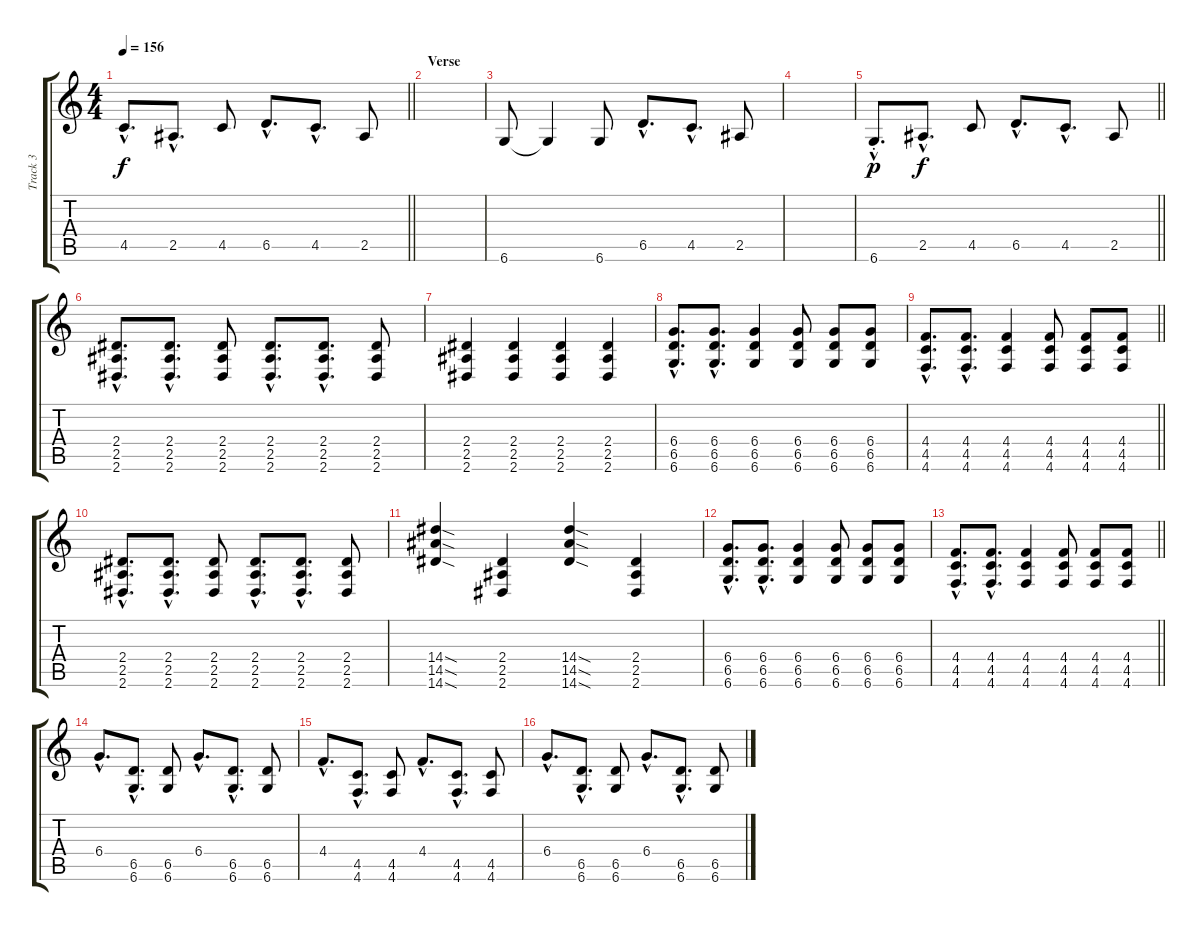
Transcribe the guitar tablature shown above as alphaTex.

\track ("Track 3" "Track 3") {instrument electricguitarclean}
\staff {score tabs}
\tuning (Eb4 Bb3 Gb3 Db3 Ab2 Db2) {hide}
\ts (4 4)
\tempo 156
\clef g2
\barLineRight lightlight
\ks c
4.5{hac}.8{d dy f} 2.5{hac}.8{d} 4.5.8 6.5{hac}.8{d} 4.5{hac}.8{d} 2.5.8 |
\section ("" "Verse")
|
6.6.8 6.6{t}.4 6.6.8 6.5{hac}.8{d} 4.5{hac}.8{d} 2.5.8 |
|
\barLineRight lightlight
6.6{hac st}.8{d dy p} 2.5{hac}.8{d dy f} 4.5.8 6.5{hac}.8{d} 4.5{hac}.8{d} 2.5.8 |
(2.4{hac} 2.5{hac} 2.6{hac}).8{d} (2.4{hac} 2.5{hac} 2.6{hac}).8{d} (2.4 2.5 2.6).8 (2.4{hac} 2.5{hac} 2.6{hac}).8{d} (2.4{hac} 2.5{hac} 2.6{hac}).8{d} (2.4 2.5 2.6).8 |
(2.4 2.5 2.6).4 (2.4 2.5 2.6).4 (2.4 2.5 2.6).4 (2.4 2.5 2.6).4 |
(6.4{hac} 6.5{hac} 6.6{hac}).8{d} (6.4{hac} 6.5{hac} 6.6{hac}).8{d} (6.4 6.5 6.6).4 (6.4 6.5 6.6).8 (6.4 6.5 6.6).8 (6.4 6.5 6.6).8 |
\barLineRight lightlight
(4.4{hac} 4.5{hac} 4.6{hac}).8{d} (4.4{hac} 4.5{hac} 4.6{hac}).8{d} (4.4 4.5 4.6).4 (4.4 4.5 4.6).8 (4.4 4.5 4.6).8 (4.4 4.5 4.6).8 |
(2.4{hac} 2.5{hac} 2.6{hac}).8{d} (2.4{hac} 2.5{hac} 2.6{hac}).8{d} (2.4 2.5 2.6).8 (2.4{hac} 2.5{hac} 2.6{hac}).8{d} (2.4{hac} 2.5{hac} 2.6{hac}).8{d} (2.4 2.5 2.6).8 |
(14.4{sod} 14.5{sod} 14.6{sod}).4 (2.4 2.5 2.6).4 (14.4{sod} 14.5{sod} 14.6{sod}).4 (2.4 2.5 2.6).4 |
(6.4{hac} 6.5{hac} 6.6{hac}).8{d} (6.4{hac} 6.5{hac} 6.6{hac}).8{d} (6.4 6.5 6.6).4 (6.4 6.5 6.6).8 (6.4 6.5 6.6).8 (6.4 6.5 6.6).8 |
\barLineRight lightlight
(4.4{hac} 4.5{hac} 4.6{hac}).8{d} (4.4{hac} 4.5{hac} 4.6{hac}).8{d} (4.4 4.5 4.6).4 (4.4 4.5 4.6).8 (4.4 4.5 4.6).8 (4.4 4.5 4.6).8 |
6.4{hac}.8{d} (6.5{hac} 6.6{hac}).8{d} (6.5 6.6).8 6.4{hac}.8{d} (6.5{hac} 6.6{hac}).8{d} (6.5 6.6).8 |
4.4{hac}.8{d} (4.5{hac} 4.6{hac}).8{d} (4.5 4.6).8 4.4{hac}.8{d} (4.5{hac} 4.6{hac}).8{d} (4.5 4.6).8 |
6.4{hac}.8{d} (6.5{hac} 6.6{hac}).8{d} (6.5 6.6).8 6.4{hac}.8{d} (6.5{hac} 6.6{hac}).8{d} (6.5 6.6).8
